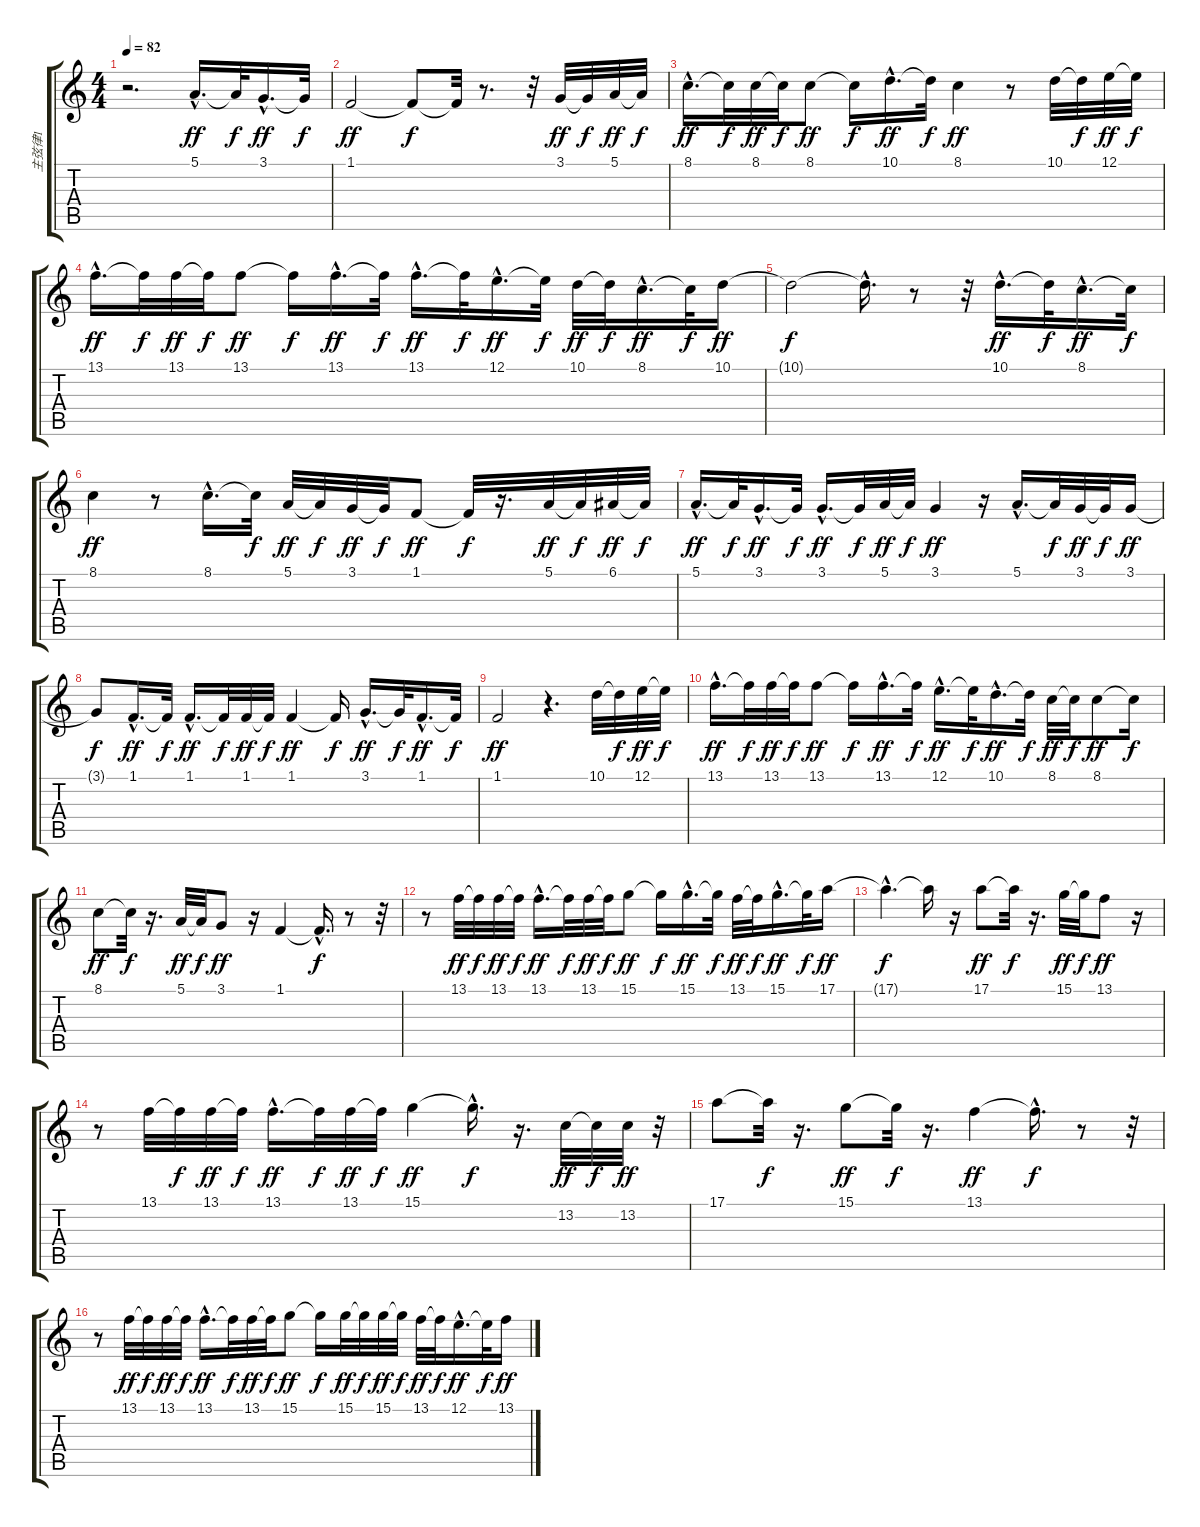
\track ("主弦律1" "主弦律1") {instrument acousticgrandpiano}
\staff {score tabs}
\tuning (E4 B3 G3 D3 A2 E2) {hide}
\ts (4 4)
\tempo 82
\clef g2
\ks c
r.2{d dy f} 5.1{hac}.16{d dy ff} 5.1{t}.32{dy f} 3.1{hac}.16{d dy ff} 3.1{t}.32{dy f} |
1.1.2{dy ff} 1.1{t}.8{dy f} 1.1{t}.32 r.8{d} r.32 3.1.32{dy ff} 3.1{t}.32{dy f} 5.1.32{dy ff} 5.1{t}.32{dy f} |
8.1{hac}.16{d dy ff} 8.1{t}.32{dy f} 8.1.32{dy ff} 8.1{t}.32{dy f} 8.1.8{dy ff} 8.1{t}.16{dy f} 10.1{hac}.16{d dy ff} 10.1{t}.32{dy f} 8.1.4{dy ff} r.8 10.1.32 10.1{t}.32{dy f} 12.1.32{dy ff} 12.1{t}.32{dy f} |
13.1{hac}.16{d dy ff} 13.1{t}.32{dy f} 13.1.32{dy ff} 13.1{t}.32{dy f} 13.1.8{dy ff} 13.1{t}.16{dy f} 13.1{hac}.16{d dy ff} 13.1{t}.32{dy f} 13.1{hac}.16{d dy ff} 13.1{t}.32{dy f} 12.1{hac}.16{d dy ff} 12.1{t}.32{dy f} 10.1.32{dy ff} 10.1{t}.32{dy f} 8.1{hac}.16{d dy ff} 8.1{t}.32{dy f} 10.1.16{dy ff} |
10.1{t}.2{dy f} 10.1{hac t}.16{d} r.8 r.32 10.1{hac}.16{d dy ff} 10.1{t}.32{dy f} 8.1{hac}.16{d dy ff} 8.1{t}.32{dy f} |
8.1.4{dy ff} r.8 8.1{hac}.16{d} 8.1{t}.32{dy f} 5.1.32{dy ff} 5.1{t}.32{dy f} 3.1.32{dy ff} 3.1{t}.32{dy f} 1.1.8{dy ff} 1.1{t}.32{dy f} r.16{d} 5.1.32{dy ff} 5.1{t}.32{dy f} 6.1.32{dy ff} 6.1{t}.32{dy f} |
5.1{hac}.16{d dy ff} 5.1{t}.32{dy f} 3.1{hac}.16{d dy ff} 3.1{t}.32{dy f} 3.1{hac}.16{d dy ff} 3.1{t}.32{dy f} 5.1.32{dy ff} 5.1{t}.32{dy f} 3.1.4{dy ff} r.16 5.1{hac}.16{d} 5.1{t}.32{dy f} 3.1.32{dy ff} 3.1{t}.32{dy f} 3.1.16{dy ff} |
3.1{t}.8{dy f} 1.1{hac}.16{d dy ff} 1.1{t}.32{dy f} 1.1{hac}.16{d dy ff} 1.1{t}.32{dy f} 1.1.32{dy ff} 1.1{t}.32{dy f} 1.1.4{dy ff} 1.1{t}.16{dy f} 3.1{hac}.16{d dy ff} 3.1{t}.32{dy f} 1.1{hac}.16{d dy ff} 1.1{t}.32{dy f} |
1.1.2{dy ff} r.4{d} 10.1.32 10.1{t}.32{dy f} 12.1.32{dy ff} 12.1{t}.32{dy f} |
13.1{hac}.16{d dy ff} 13.1{t}.32{dy f} 13.1.32{dy ff} 13.1{t}.32{dy f} 13.1.8{dy ff} 13.1{t}.16{dy f} 13.1{hac}.16{d dy ff} 13.1{t}.32{dy f} 12.1{hac}.16{d dy ff} 12.1{t}.32{dy f} 10.1{hac}.16{d dy ff} 10.1{t}.32{dy f} 8.1.32{dy ff} 8.1{t}.32{dy f} 8.1.8{dy ff} 8.1{t}.16{dy f} |
8.1.8{dy ff} 8.1{t}.32{dy f} r.16{d} 5.1.32{dy ff} 5.1{t}.32{dy f} 3.1.8{dy ff} r.16 1.1.4 1.1{hac t}.16{d dy f} r.8 r.32 |
r.8 13.1.32{dy ff} 13.1{t}.32{dy f} 13.1.32{dy ff} 13.1{t}.32{dy f} 13.1{hac}.16{d dy ff} 13.1{t}.32{dy f} 13.1.32{dy ff} 13.1{t}.32{dy f} 15.1.8{dy ff} 15.1{t}.16{dy f} 15.1{hac}.16{d dy ff} 15.1{t}.32{dy f} 13.1.32{dy ff} 13.1{t}.32{dy f} 15.1{hac}.16{d dy ff} 15.1{t}.32{dy f} 17.1.16{dy ff} |
17.1{hac t}.4{d dy f} 17.1{t}.16 r.16 17.1.8{dy ff} 17.1{t}.32{dy f} r.16{d} 15.1.32{dy ff} 15.1{t}.32{dy f} 13.1.8{dy ff} r.16 |
r.8 13.1.32 13.1{t}.32{dy f} 13.1.32{dy ff} 13.1{t}.32{dy f} 13.1{hac}.16{d dy ff} 13.1{t}.32{dy f} 13.1.32{dy ff} 13.1{t}.32{dy f} 15.1.4{dy ff} 15.1{hac t}.16{d dy f} r.16{d} 13.2.32{dy ff} 13.2{t}.32{dy f} 13.2.32{dy ff} r.32 |
17.1.8 17.1{t}.32{dy f} r.16{d} 15.1.8{dy ff} 15.1{t}.32{dy f} r.16{d} 13.1.4{dy ff} 13.1{hac t}.16{d dy f} r.8 r.32 |
r.8 13.1.32{dy ff} 13.1{t}.32{dy f} 13.1.32{dy ff} 13.1{t}.32{dy f} 13.1{hac}.16{d dy ff} 13.1{t}.32{dy f} 13.1.32{dy ff} 13.1{t}.32{dy f} 15.1.8{dy ff} 15.1{t}.16{dy f} 15.1.32{dy ff} 15.1{t}.32{dy f} 15.1.32{dy ff} 15.1{t}.32{dy f} 13.1.32{dy ff} 13.1{t}.32{dy f} 12.1{hac}.16{d dy ff} 12.1{t}.32{dy f} 13.1.16{dy ff}
